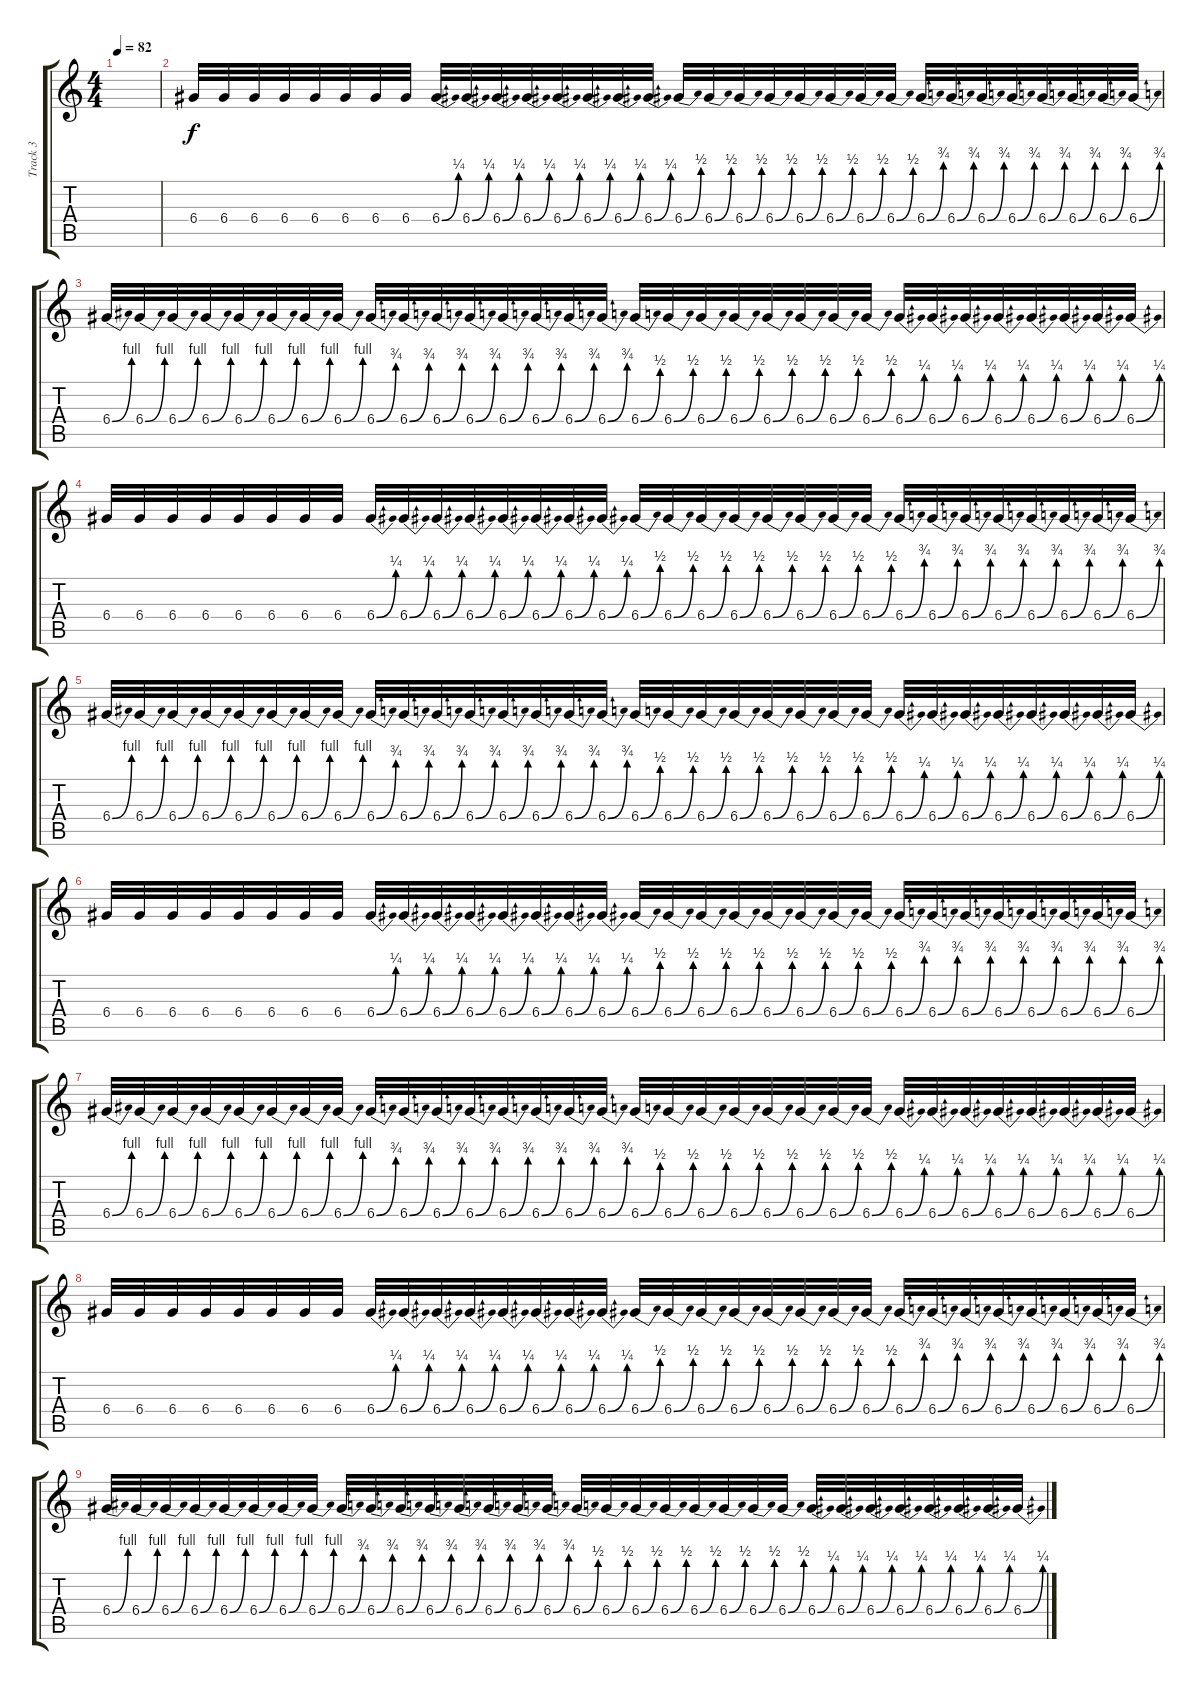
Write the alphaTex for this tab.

\track ("Track 3" "Track 3") {instrument overdrivenguitar}
\staff {score tabs}
\tuning (E4 B3 G3 D3 A2 D2) {hide}
\ts (4 4)
\tempo 82
\clef g2
\ks c
|
6.4.32 6.4.32 6.4.32 6.4.32 6.4.32 6.4.32 6.4.32 6.4.32 6.4{be (bend 0 0 60 1)}.32 6.4{be (bend 0 0 60 1)}.32 6.4{be (bend 0 0 60 1)}.32 6.4{be (bend 0 0 60 1)}.32 6.4{be (bend 0 0 60 1)}.32 6.4{be (bend 0 0 60 1)}.32 6.4{be (bend 0 0 60 1)}.32 6.4{be (bend 0 0 60 1)}.32 6.4{be (bend 0 0 60 2)}.32 6.4{be (bend 0 0 60 2)}.32 6.4{be (bend 0 0 60 2)}.32 6.4{be (bend 0 0 60 2)}.32 6.4{be (bend 0 0 60 2)}.32 6.4{be (bend 0 0 60 2)}.32 6.4{be (bend 0 0 60 2)}.32 6.4{be (bend 0 0 60 2)}.32 6.4{be (bend 0 0 60 3)}.32 6.4{be (bend 0 0 60 3)}.32 6.4{be (bend 0 0 60 3)}.32 6.4{be (bend 0 0 60 3)}.32 6.4{be (bend 0 0 60 3)}.32 6.4{be (bend 0 0 60 3)}.32 6.4{be (bend 0 0 60 3)}.32 6.4{be (bend 0 0 60 3)}.32 |
6.4{be (bend 0 0 60 4)}.32 6.4{be (bend 0 0 60 4)}.32 6.4{be (bend 0 0 60 4)}.32 6.4{be (bend 0 0 60 4)}.32 6.4{be (bend 0 0 60 4)}.32 6.4{be (bend 0 0 60 4)}.32 6.4{be (bend 0 0 60 4)}.32 6.4{be (bend 0 0 60 4)}.32 6.4{be (bend 0 0 60 3)}.32 6.4{be (bend 0 0 60 3)}.32 6.4{be (bend 0 0 60 3)}.32 6.4{be (bend 0 0 60 3)}.32 6.4{be (bend 0 0 60 3)}.32 6.4{be (bend 0 0 60 3)}.32 6.4{be (bend 0 0 60 3)}.32 6.4{be (bend 0 0 60 3)}.32 6.4{be (bend 0 0 60 2)}.32 6.4{be (bend 0 0 60 2)}.32 6.4{be (bend 0 0 60 2)}.32 6.4{be (bend 0 0 60 2)}.32 6.4{be (bend 0 0 60 2)}.32 6.4{be (bend 0 0 60 2)}.32 6.4{be (bend 0 0 60 2)}.32 6.4{be (bend 0 0 60 2)}.32 6.4{be (bend 0 0 60 1)}.32 6.4{be (bend 0 0 60 1)}.32 6.4{be (bend 0 0 60 1)}.32 6.4{be (bend 0 0 60 1)}.32 6.4{be (bend 0 0 60 1)}.32 6.4{be (bend 0 0 60 1)}.32 6.4{be (bend 0 0 60 1)}.32 6.4{be (bend 0 0 60 1)}.32 |
6.4.32 6.4.32 6.4.32 6.4.32 6.4.32 6.4.32 6.4.32 6.4.32 6.4{be (bend 0 0 60 1)}.32 6.4{be (bend 0 0 60 1)}.32 6.4{be (bend 0 0 60 1)}.32 6.4{be (bend 0 0 60 1)}.32 6.4{be (bend 0 0 60 1)}.32 6.4{be (bend 0 0 60 1)}.32 6.4{be (bend 0 0 60 1)}.32 6.4{be (bend 0 0 60 1)}.32 6.4{be (bend 0 0 60 2)}.32 6.4{be (bend 0 0 60 2)}.32 6.4{be (bend 0 0 60 2)}.32 6.4{be (bend 0 0 60 2)}.32 6.4{be (bend 0 0 60 2)}.32 6.4{be (bend 0 0 60 2)}.32 6.4{be (bend 0 0 60 2)}.32 6.4{be (bend 0 0 60 2)}.32 6.4{be (bend 0 0 60 3)}.32 6.4{be (bend 0 0 60 3)}.32 6.4{be (bend 0 0 60 3)}.32 6.4{be (bend 0 0 60 3)}.32 6.4{be (bend 0 0 60 3)}.32 6.4{be (bend 0 0 60 3)}.32 6.4{be (bend 0 0 60 3)}.32 6.4{be (bend 0 0 60 3)}.32 |
6.4{be (bend 0 0 60 4)}.32 6.4{be (bend 0 0 60 4)}.32 6.4{be (bend 0 0 60 4)}.32 6.4{be (bend 0 0 60 4)}.32 6.4{be (bend 0 0 60 4)}.32 6.4{be (bend 0 0 60 4)}.32 6.4{be (bend 0 0 60 4)}.32 6.4{be (bend 0 0 60 4)}.32 6.4{be (bend 0 0 60 3)}.32 6.4{be (bend 0 0 60 3)}.32 6.4{be (bend 0 0 60 3)}.32 6.4{be (bend 0 0 60 3)}.32 6.4{be (bend 0 0 60 3)}.32 6.4{be (bend 0 0 60 3)}.32 6.4{be (bend 0 0 60 3)}.32 6.4{be (bend 0 0 60 3)}.32 6.4{be (bend 0 0 60 2)}.32 6.4{be (bend 0 0 60 2)}.32 6.4{be (bend 0 0 60 2)}.32 6.4{be (bend 0 0 60 2)}.32 6.4{be (bend 0 0 60 2)}.32 6.4{be (bend 0 0 60 2)}.32 6.4{be (bend 0 0 60 2)}.32 6.4{be (bend 0 0 60 2)}.32 6.4{be (bend 0 0 60 1)}.32 6.4{be (bend 0 0 60 1)}.32 6.4{be (bend 0 0 60 1)}.32 6.4{be (bend 0 0 60 1)}.32 6.4{be (bend 0 0 60 1)}.32 6.4{be (bend 0 0 60 1)}.32 6.4{be (bend 0 0 60 1)}.32 6.4{be (bend 0 0 60 1)}.32 |
6.4.32 6.4.32 6.4.32 6.4.32 6.4.32 6.4.32 6.4.32 6.4.32 6.4{be (bend 0 0 60 1)}.32 6.4{be (bend 0 0 60 1)}.32 6.4{be (bend 0 0 60 1)}.32 6.4{be (bend 0 0 60 1)}.32 6.4{be (bend 0 0 60 1)}.32 6.4{be (bend 0 0 60 1)}.32 6.4{be (bend 0 0 60 1)}.32 6.4{be (bend 0 0 60 1)}.32 6.4{be (bend 0 0 60 2)}.32 6.4{be (bend 0 0 60 2)}.32 6.4{be (bend 0 0 60 2)}.32 6.4{be (bend 0 0 60 2)}.32 6.4{be (bend 0 0 60 2)}.32 6.4{be (bend 0 0 60 2)}.32 6.4{be (bend 0 0 60 2)}.32 6.4{be (bend 0 0 60 2)}.32 6.4{be (bend 0 0 60 3)}.32 6.4{be (bend 0 0 60 3)}.32 6.4{be (bend 0 0 60 3)}.32 6.4{be (bend 0 0 60 3)}.32 6.4{be (bend 0 0 60 3)}.32 6.4{be (bend 0 0 60 3)}.32 6.4{be (bend 0 0 60 3)}.32 6.4{be (bend 0 0 60 3)}.32 |
6.4{be (bend 0 0 60 4)}.32 6.4{be (bend 0 0 60 4)}.32 6.4{be (bend 0 0 60 4)}.32 6.4{be (bend 0 0 60 4)}.32 6.4{be (bend 0 0 60 4)}.32 6.4{be (bend 0 0 60 4)}.32 6.4{be (bend 0 0 60 4)}.32 6.4{be (bend 0 0 60 4)}.32 6.4{be (bend 0 0 60 3)}.32 6.4{be (bend 0 0 60 3)}.32 6.4{be (bend 0 0 60 3)}.32 6.4{be (bend 0 0 60 3)}.32 6.4{be (bend 0 0 60 3)}.32 6.4{be (bend 0 0 60 3)}.32 6.4{be (bend 0 0 60 3)}.32 6.4{be (bend 0 0 60 3)}.32 6.4{be (bend 0 0 60 2)}.32 6.4{be (bend 0 0 60 2)}.32 6.4{be (bend 0 0 60 2)}.32 6.4{be (bend 0 0 60 2)}.32 6.4{be (bend 0 0 60 2)}.32 6.4{be (bend 0 0 60 2)}.32 6.4{be (bend 0 0 60 2)}.32 6.4{be (bend 0 0 60 2)}.32 6.4{be (bend 0 0 60 1)}.32 6.4{be (bend 0 0 60 1)}.32 6.4{be (bend 0 0 60 1)}.32 6.4{be (bend 0 0 60 1)}.32 6.4{be (bend 0 0 60 1)}.32 6.4{be (bend 0 0 60 1)}.32 6.4{be (bend 0 0 60 1)}.32 6.4{be (bend 0 0 60 1)}.32 |
6.4.32 6.4.32 6.4.32 6.4.32 6.4.32 6.4.32 6.4.32 6.4.32 6.4{be (bend 0 0 60 1)}.32 6.4{be (bend 0 0 60 1)}.32 6.4{be (bend 0 0 60 1)}.32 6.4{be (bend 0 0 60 1)}.32 6.4{be (bend 0 0 60 1)}.32 6.4{be (bend 0 0 60 1)}.32 6.4{be (bend 0 0 60 1)}.32 6.4{be (bend 0 0 60 1)}.32 6.4{be (bend 0 0 60 2)}.32 6.4{be (bend 0 0 60 2)}.32 6.4{be (bend 0 0 60 2)}.32 6.4{be (bend 0 0 60 2)}.32 6.4{be (bend 0 0 60 2)}.32 6.4{be (bend 0 0 60 2)}.32 6.4{be (bend 0 0 60 2)}.32 6.4{be (bend 0 0 60 2)}.32 6.4{be (bend 0 0 60 3)}.32 6.4{be (bend 0 0 60 3)}.32 6.4{be (bend 0 0 60 3)}.32 6.4{be (bend 0 0 60 3)}.32 6.4{be (bend 0 0 60 3)}.32 6.4{be (bend 0 0 60 3)}.32 6.4{be (bend 0 0 60 3)}.32 6.4{be (bend 0 0 60 3)}.32 |
6.4{be (bend 0 0 60 4)}.32 6.4{be (bend 0 0 60 4)}.32 6.4{be (bend 0 0 60 4)}.32 6.4{be (bend 0 0 60 4)}.32 6.4{be (bend 0 0 60 4)}.32 6.4{be (bend 0 0 60 4)}.32 6.4{be (bend 0 0 60 4)}.32 6.4{be (bend 0 0 60 4)}.32 6.4{be (bend 0 0 60 3)}.32 6.4{be (bend 0 0 60 3)}.32 6.4{be (bend 0 0 60 3)}.32 6.4{be (bend 0 0 60 3)}.32 6.4{be (bend 0 0 60 3)}.32 6.4{be (bend 0 0 60 3)}.32 6.4{be (bend 0 0 60 3)}.32 6.4{be (bend 0 0 60 3)}.32 6.4{be (bend 0 0 60 2)}.32 6.4{be (bend 0 0 60 2)}.32 6.4{be (bend 0 0 60 2)}.32 6.4{be (bend 0 0 60 2)}.32 6.4{be (bend 0 0 60 2)}.32 6.4{be (bend 0 0 60 2)}.32 6.4{be (bend 0 0 60 2)}.32 6.4{be (bend 0 0 60 2)}.32 6.4{be (bend 0 0 60 1)}.32 6.4{be (bend 0 0 60 1)}.32 6.4{be (bend 0 0 60 1)}.32 6.4{be (bend 0 0 60 1)}.32 6.4{be (bend 0 0 60 1)}.32 6.4{be (bend 0 0 60 1)}.32 6.4{be (bend 0 0 60 1)}.32 6.4{be (bend 0 0 60 1)}.32
